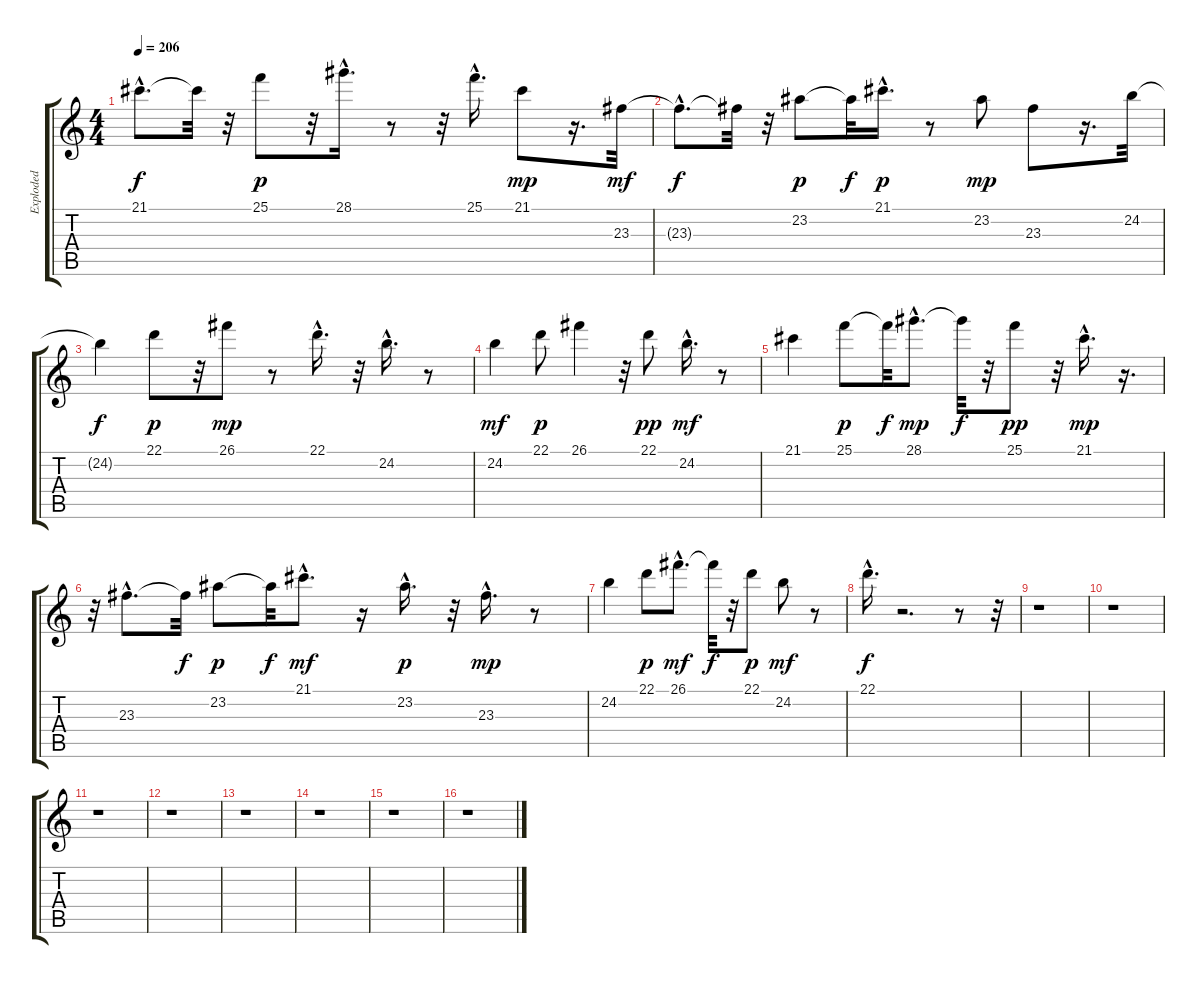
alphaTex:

\track ("Exploded" "Exploded") {instrument vibraphone}
\staff {score tabs}
\tuning (E4 B3 G3 D3 A2 E2) {hide}
\ts (4 4)
\tempo 206
\clef g2
\ks c
21.1{hac t}.8{d dy f} 21.1{t}.32 r.32 25.1.8{dy p} r.32 28.1{hac}.16{d} r.8 r.32 25.1{hac}.16{d} 21.1.8{dy mp} r.16{d} 23.3.32{dy mf} |
23.3{hac t}.8{d dy f} 23.3{t}.32 r.32 23.2.8{dy p} 23.2{t}.32{dy f} 21.1{hac}.16{d dy p} r.8 23.2.8{dy mp} 23.3.8 r.16{d} 24.2.32 |
24.2{t}.4{dy f} 22.1.8{dy p} r.32 26.1.8{dy mp} r.8 22.1{hac}.16{d} r.32 24.2{hac}.16{d} r.8 |
24.2.4{dy mf} 22.1.8{dy p} 26.1.4 r.32 22.1.8{dy pp} 24.2{hac}.16{d dy mf} r.8 |
21.1.4 25.1.8{dy p} 25.1{t}.32{dy f} 28.1{hac}.8{d dy mp} 28.1{t}.32{dy f} r.32 25.1.8{dy pp} r.32 21.1{hac}.16{d dy mp} r.16{d} |
r.32 23.3{hac}.8{d} 23.3{t}.32{dy f} 23.2.8{dy p} 23.2{t}.32{dy f} 21.1{hac}.8{d dy mf} r.16 23.2{hac}.16{d dy p} r.32 23.3{hac}.16{d dy mp} r.8 |
24.2.4 22.1.8{dy p} 26.1{hac}.8{d dy mf} 26.1{t}.32{dy f} r.32 22.1.8{dy p} 24.2.8{dy mf} r.8 |
22.1{hac}.16{d dy f} r.2{d} r.8 r.32 |
r.1 |
r.1 |
r.1 |
r.1 |
r.1 |
r.1 |
r.1 |
r.1
